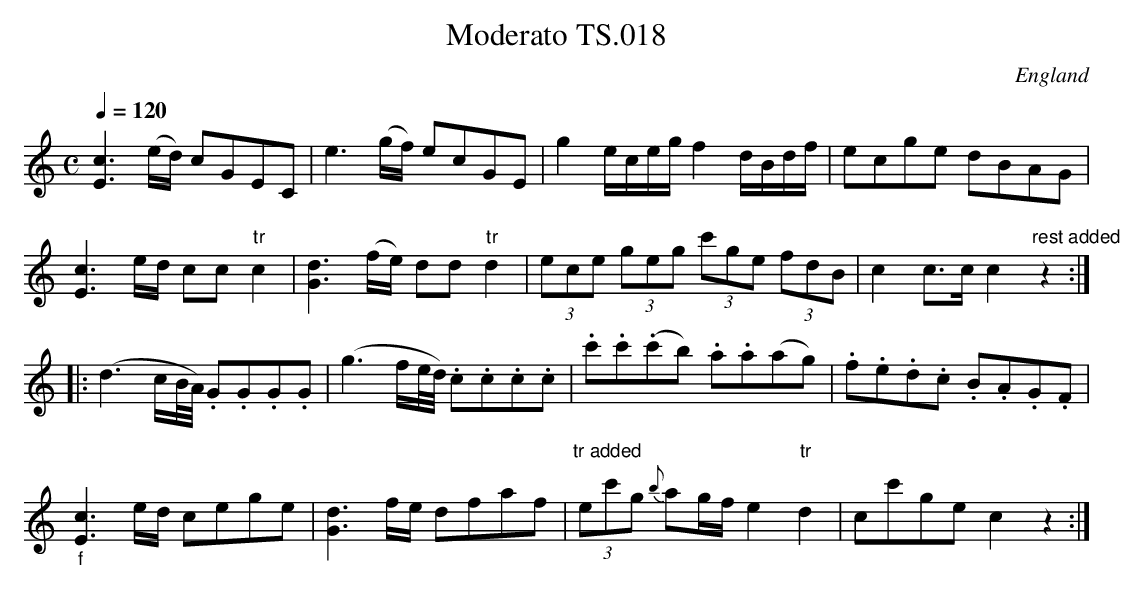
X:1
T:Moderato TS.018
M:C
L:1/8
Q:1/4=120
O:England
notC:Prefixed as 'No.6' in MS
K:C major
[c3E3](e/d/) cGEC|e3(g/f/) ecGE|g2e/c/e/g/f2d/B/d/f/|ecge dBAG|!
[c3E3]e/d/ cc "tr"c2|[d3G3](f/e/) dd "tr"d2|(3ece (3geg (3c'ge (3fdB|c2c>cc2"rest added"z2:|!
|:(d3c/B//A//) .G.G.G.G|(g3f/e//d//) .c.c.c.c|.c'.c'(.c'b) .a.a(ag)|.f.e.d.c .B.A.G.F|!
"_f"[c3E3]e/d/ cege|[d3G3]f/e/ dfaf|"tr added"(3ec'g {b}ag/f/e2"tr"d2|cc'gec2z2:|]
